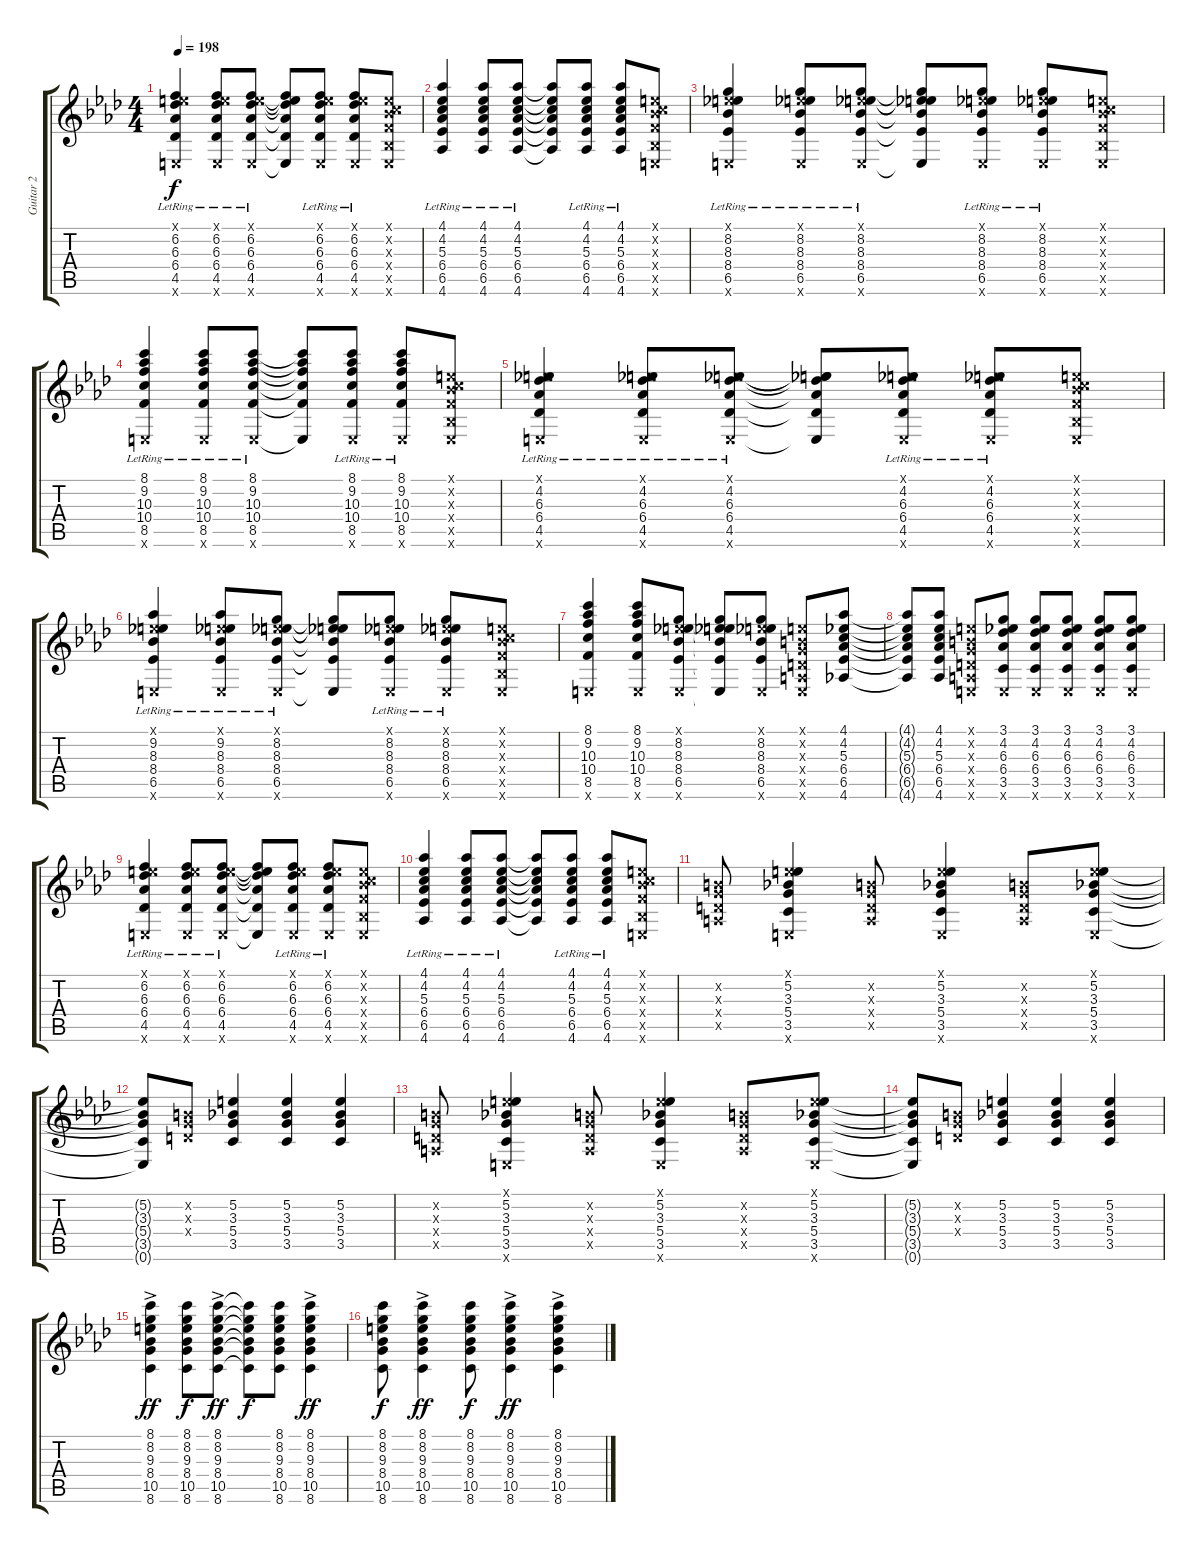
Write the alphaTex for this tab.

\track ("Guitar 2" "Guitar 2") {instrument overdrivenguitar}
\staff {score tabs}
\tuning (E4 B3 G3 D3 A2 E2) {hide}
\ts (4 4)
\tempo 198
\clef g2
\ks ab
(0.1{x} 6.2{lr} 6.3{lr} 6.4{lr} 4.5{lr} 0.6{x}).4{dy f} (0.1{x} 6.2{lr} 6.3{lr} 6.4{lr} 4.5{lr} 0.6{x}).8 (0.1{x} 6.2{lr} 6.3{lr} 6.4{lr} 4.5{lr} 0.6{x}).8 (0.1{t} 6.2{t} 6.3{t} 6.4{t} 4.5{t} 0.6{t}).8 (0.1{x} 6.2{lr} 6.3{lr} 6.4{lr} 4.5{lr} 0.6{x}).8 (0.1{x} 6.2{lr} 6.3{lr} 6.4{lr} 4.5{lr} 0.6{x}).8 (0.1{x} 1.2{x} 3.3{x} 3.4{x} 1.5{x} 0.6{x}).8 |
(4.1 4.2{lr} 5.3{lr} 6.4{lr} 6.5{lr} 4.6).4 (4.1 4.2{lr} 5.3{lr} 6.4{lr} 6.5{lr} 4.6).8 (4.1 4.2{lr} 5.3{lr} 6.4{lr} 6.5{lr} 4.6).8 (4.1{t} 4.2{t} 5.3{t} 6.4{t} 6.5{t} 4.6{t}).8 (4.1 4.2{lr} 5.3{lr} 6.4{lr} 6.5{lr} 4.6).8 (4.1 4.2{lr} 5.3{lr} 6.4{lr} 6.5{lr} 4.6).8 (0.1{x} 1.2{x} 3.3{x} 3.4{x} 1.5{x} 0.6{x}).8 |
(0.1{x} 8.2{lr} 8.3{lr} 8.4{lr} 6.5{lr} 0.6{x}).4 (0.1{x} 8.2{lr} 8.3{lr} 8.4{lr} 6.5{lr} 0.6{x}).8 (0.1{x} 8.2{lr} 8.3{lr} 8.4{lr} 6.5{lr} 0.6{x}).8 (0.1{t} 8.2{t} 8.3{t} 8.4{t} 6.5{t} 0.6{t}).8 (0.1{x} 8.2{lr} 8.3{lr} 8.4{lr} 6.5{lr} 0.6{x}).8 (0.1{x} 8.2{lr} 8.3{lr} 8.4{lr} 6.5{lr} 0.6{x}).8 (0.1{x} 1.2{x} 3.3{x} 3.4{x} 1.5{x} 0.6{x}).8 |
(8.1 9.2{lr} 10.3{lr} 10.4{lr} 8.5{lr} 0.6{x}).4 (8.1 9.2{lr} 10.3{lr} 10.4{lr} 8.5{lr} 0.6{x}).8 (8.1 9.2{lr} 10.3{lr} 10.4{lr} 8.5{lr} 0.6{x}).8 (8.1{t} 9.2{t} 10.3{t} 10.4{t} 8.5{t} 0.6{t}).8 (8.1 9.2{lr} 10.3{lr} 10.4{lr} 8.5{lr} 0.6{x}).8 (8.1 9.2{lr} 10.3{lr} 10.4{lr} 8.5{lr} 0.6{x}).8 (0.1{x} 1.2{x} 3.3{x} 3.4{x} 1.5{x} 0.6{x}).8 |
(0.1{x} 4.2{lr} 6.3{lr} 6.4{lr} 4.5{lr} 0.6{x}).4 (0.1{x} 4.2{lr} 6.3{lr} 6.4{lr} 4.5{lr} 0.6{x}).8 (0.1{x} 4.2{lr} 6.3{lr} 6.4{lr} 4.5{lr} 0.6{x}).8 (0.1{t} 4.2{t} 6.3{t} 6.4{t} 4.5{t} 0.6{t}).8 (0.1{x} 4.2{lr} 6.3{lr} 6.4{lr} 4.5{lr} 0.6{x}).8 (0.1{x} 4.2{lr} 6.3{lr} 6.4{lr} 4.5{lr} 0.6{x}).8 (0.1{x} 1.2{x} 3.3{x} 3.4{x} 1.5{x} 0.6{x}).8 |
(0.1{x} 9.2{lr} 8.3{lr} 8.4{lr} 6.5{lr} 0.6{x}).4 (0.1{x} 9.2{lr} 8.3{lr} 8.4{lr} 6.5{lr} 0.6{x}).8 (0.1{x} 8.2{lr} 8.3{lr} 8.4{lr} 6.5{lr} 0.6{x}).8 (0.1{t} 8.2{t} 8.3{t} 8.4{t} 6.5{t} 0.6{t}).8 (0.1{x} 8.2{lr} 8.3{lr} 8.4{lr} 6.5{lr} 0.6{x}).8 (0.1{x} 8.2{lr} 8.3{lr} 8.4{lr} 6.5{lr} 0.6{x}).8 (0.1{x} 1.2{x} 3.3{x} 3.4{x} 1.5{x} 0.6{x}).8 |
(8.1 9.2 10.3 10.4 8.5 0.6{x}).4 (8.1 9.2 10.3 10.4 8.5 0.6{x}).8 (0.1{x} 8.2 8.3 8.4 6.5 0.6{x}).8 (0.1{t} 8.2{t} 8.3{t} 8.4{t} 6.5{t} 0.6{t}).8 (0.1{x} 8.2 8.3 8.4 6.5 0.6{x}).8 (0.1{x} 0.2{x} 0.3{x} 0.4{x} 0.5{x} 0.6{x}).8 (4.1 4.2 5.3 6.4 6.5 4.6).8 |
(4.1{t} 4.2{t} 5.3{t} 6.4{t} 6.5{t} 4.6{t}).8 (4.1 4.2 5.3 6.4 6.5 4.6).8 (0.1{x} 0.2{x} 0.3{x} 0.4{x} 0.5{x} 0.6{x}).8 (3.1 4.2 6.3 6.4 3.5 0.6{x}).8 (3.1 4.2 6.3 6.4 3.5 0.6{x}).8 (3.1 4.2 6.3 6.4 3.5 0.6{x}).8 (3.1 4.2 6.3 6.4 3.5 0.6{x}).8 (3.1 4.2 6.3 6.4 3.5 0.6{x}).8 |
(0.1{x} 6.2{lr} 6.3{lr} 6.4{lr} 4.5{lr} 0.6{x}).4 (0.1{x} 6.2{lr} 6.3{lr} 6.4{lr} 4.5{lr} 0.6{x}).8 (0.1{x} 6.2{lr} 6.3{lr} 6.4{lr} 4.5{lr} 0.6{x}).8 (0.1{t} 6.2{t} 6.3{t} 6.4{t} 4.5{t} 0.6{t}).8 (0.1{x} 6.2{lr} 6.3{lr} 6.4{lr} 4.5{lr} 0.6{x}).8 (0.1{x} 6.2{lr} 6.3{lr} 6.4{lr} 4.5{lr} 0.6{x}).8 (0.1{x} 1.2{x} 3.3{x} 3.4{x} 1.5{x} 0.6{x}).8 |
(4.1 4.2{lr} 5.3{lr} 6.4{lr} 6.5{lr} 4.6).4 (4.1 4.2{lr} 5.3{lr} 6.4{lr} 6.5{lr} 4.6).8 (4.1 4.2{lr} 5.3{lr} 6.4{lr} 6.5{lr} 4.6).8 (4.1{t} 4.2{t} 5.3{t} 6.4{t} 6.5{t} 4.6{t}).8 (4.1 4.2{lr} 5.3{lr} 6.4{lr} 6.5{lr} 4.6).8 (4.1 4.2{lr} 5.3{lr} 6.4{lr} 6.5{lr} 4.6).8 (0.1{x} 1.2{x} 3.3{x} 3.4{x} 1.5{x} 0.6{x}).8 |
(0.2{x} 0.3{x} 0.4{x} 0.5{x}).8 (0.1{x} 5.2 3.3 5.4 3.5 0.6{x}).4 (0.2{x} 0.3{x} 0.4{x} 0.5{x}).8 (0.1{x} 5.2 3.3 5.4 3.5 0.6{x}).4 (0.2{x} 0.3{x} 0.4{x} 0.5{x}).8 (0.1{x} 5.2 3.3 5.4 3.5 0.6{x}).8 |
(5.2{t} 3.3{t} 5.4{t} 3.5{t} 0.6{t}).8 (0.2{x} 0.3{x} 0.4{x}).8 (5.2 3.3 5.4 3.5).4 (5.2 3.3 5.4 3.5).4 (5.2 3.3 5.4 3.5).4 |
(0.2{x} 0.3{x} 0.4{x} 0.5{x}).8 (0.1{x} 5.2 3.3 5.4 3.5 0.6{x}).4 (0.2{x} 0.3{x} 0.4{x} 0.5{x}).8 (0.1{x} 5.2 3.3 5.4 3.5 0.6{x}).4 (0.2{x} 0.3{x} 0.4{x} 0.5{x}).8 (0.1{x} 5.2 3.3 5.4 3.5 0.6{x}).8 |
(5.2{t} 3.3{t} 5.4{t} 3.5{t} 0.6{t}).8 (0.2{x} 0.3{x} 0.4{x}).8 (5.2 3.3 5.4 3.5).4 (5.2 3.3 5.4 3.5).4 (5.2 3.3 5.4 3.5).4 |
(8.1 8.2{ac} 9.3 8.4 10.5 8.6).4{dy ff} (8.1 8.2 9.3 8.4 10.5 8.6).8{dy f} (8.1{ac} 8.2 9.3 8.4 10.5 8.6).8{dy ff} (8.1{t} 8.2{t} 9.3{t} 8.4{t} 10.5{t} 8.6{t}).8{dy f} (8.1 8.2 9.3 8.4 10.5 8.6).8 (8.1 8.2 9.3{ac} 8.4 10.5 8.6).4{dy ff} |
(8.1 8.2 9.3 8.4 10.5 8.6).8{dy f} (8.1{ac} 8.2 9.3 8.4 10.5 8.6).4{dy ff} (8.1 8.2 9.3 8.4 10.5 8.6).8{dy f} (8.1{ac} 8.2{ac} 9.3{ac} 8.4{ac} 10.5{ac} 8.6{ac}).4{dy ff} (8.1{ac} 8.2{ac} 9.3{ac} 8.4{ac} 10.5{ac} 8.6{ac}).4
